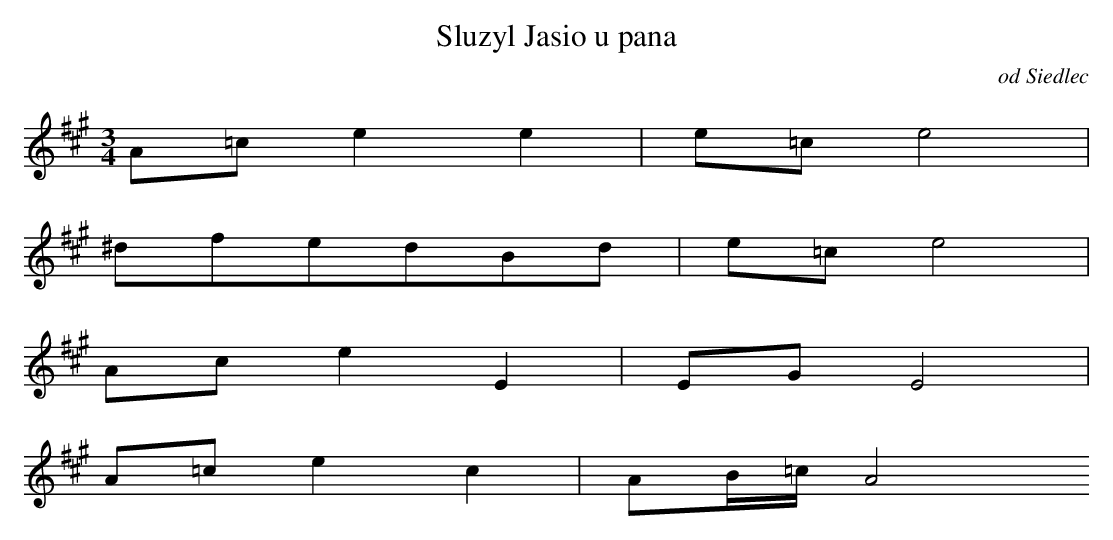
X:1
T: Sluzyl Jasio u pana
O: od Siedlec
M: 3/4
L: 1/16
K: A
A2=c2e4e4 | e2=c2e8 |
^d2f2e2d2B2d2 | e2=c2e8 |
A2c2e4E4 | E2G2E8 |
A2=c2e4c4 | A2B=cA8
